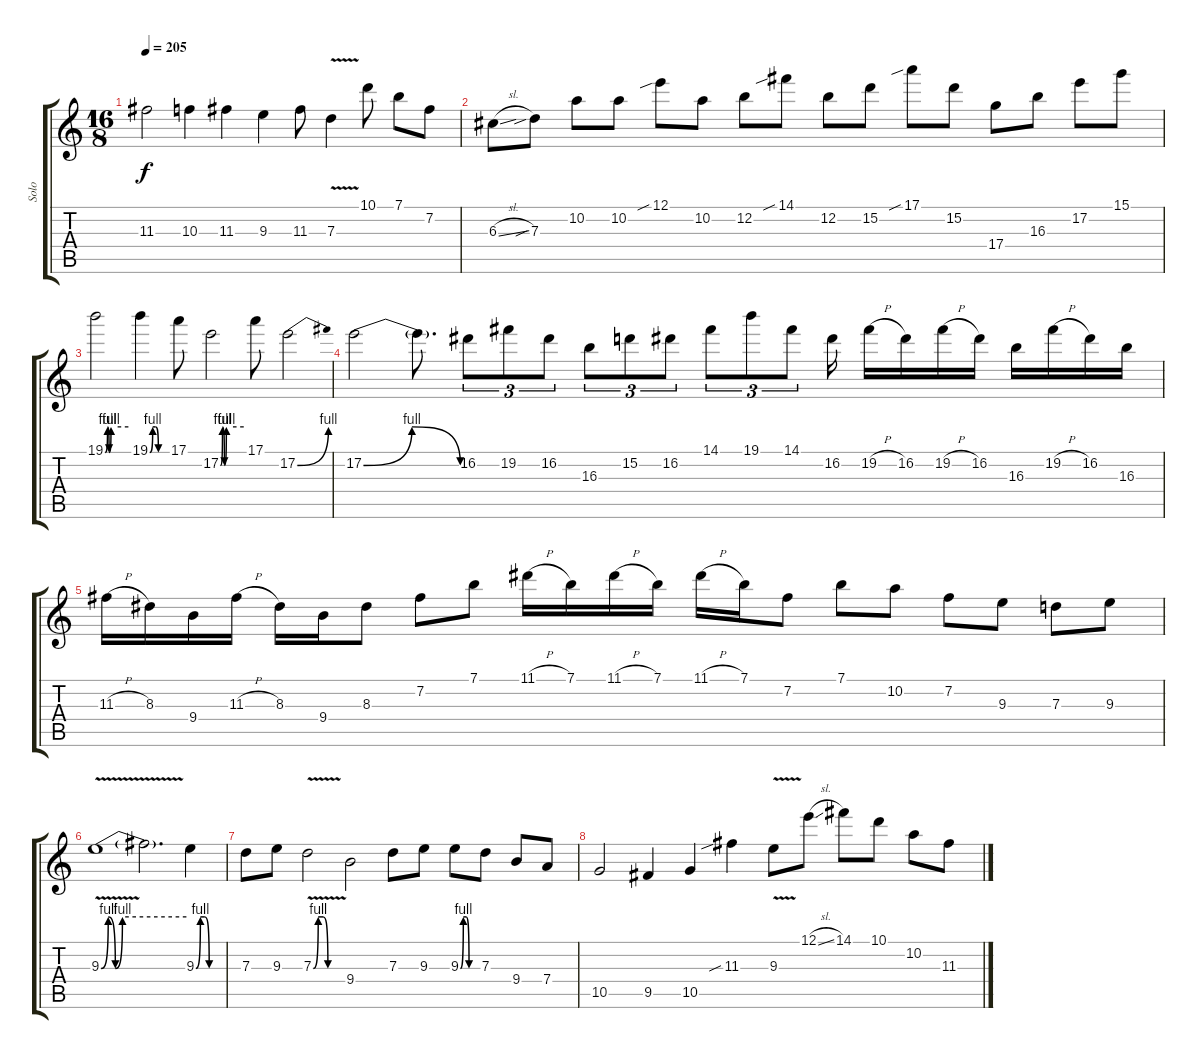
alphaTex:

\track ("Solo" "Solo") {instrument distortionguitar}
\staff {score tabs}
\tuning (E4 B3 G3 D3 A2 D2) {hide}
\ts (16 8)
\tempo 205
\clef g2
\ks c
11.3.2{dy f} 10.3.4 11.3.4 9.3.4 11.3.8 7.3{v}.4 10.1.8 7.1.8 7.2.8 |
6.3{sl}.8 7.3{sib}.8 10.2.8 10.2.8 12.1{sib}.8 10.2.8 12.2.8 14.1{sib}.8 12.2.8 15.2.8 17.1{sib}.8 15.2.8 17.4.8 16.3.8 17.2.8 15.1.8 |
19.1{be (custom 0 0 6 4 10 0 15 4 60 4)}.2 19.1{be (custom 0 0 10 4 20 4 30 0 60 0)}.4 17.1.8 17.2{be (custom 0 0 5 4 10 0 15 4 60 4)}.2 17.1.8 17.2{be (bend 0 0 60 4)}.2 |
17.2{be (bendrelease 0 0 15 4 45 4 60 0)}.2 17.2{t}.8{d} 16.2.8{tu (3 2)} 19.2.8{tu (3 2)} 16.2.8{tu (3 2)} 16.3.8{tu (3 2)} 15.2.8{tu (3 2)} 16.2.8{tu (3 2)} 14.1.8{tu (3 2)} 19.1.8{tu (3 2)} 14.1.8{tu (3 2)} 16.2.16 19.2{h}.16 16.2.16 19.2{h}.16 16.2.16 16.3.16 19.2{h}.16 16.2.16 16.3.16 |
11.3{h}.16 8.3.16 9.4.16 11.3{h}.16 8.3.16 9.4.16 8.3.8 7.2.8 7.1.8 11.1{h}.16 7.1.16 11.1{h}.16 7.1.16 11.1{h}.16 7.1.16 7.2.8 7.1.8 10.2.8 7.2.8 9.3.8 7.3.8 9.3.8 |
9.3{be (custom 0 0 5 4 10 0 15 4 60 4) v}.1 9.3{t}.2{d} 9.3{be (custom 0 0 10 4 20 4 30 0 60 0)}.4 |
7.3.8 9.3.8 7.3{be (custom 0 0 10 4 20 4 30 0 60 0) v}.2 9.4.2 7.3.8 9.3.8 9.3{be (custom 0 0 10 4 20 4 30 0 60 0)}.8 7.3.8 9.4.8 7.4.8 |
10.5.2 9.5.4 10.5.4 11.3{sib}.4 9.3{v}.8 12.1{sl}.8 14.1.8 10.1.8 10.2.8 11.3.8
